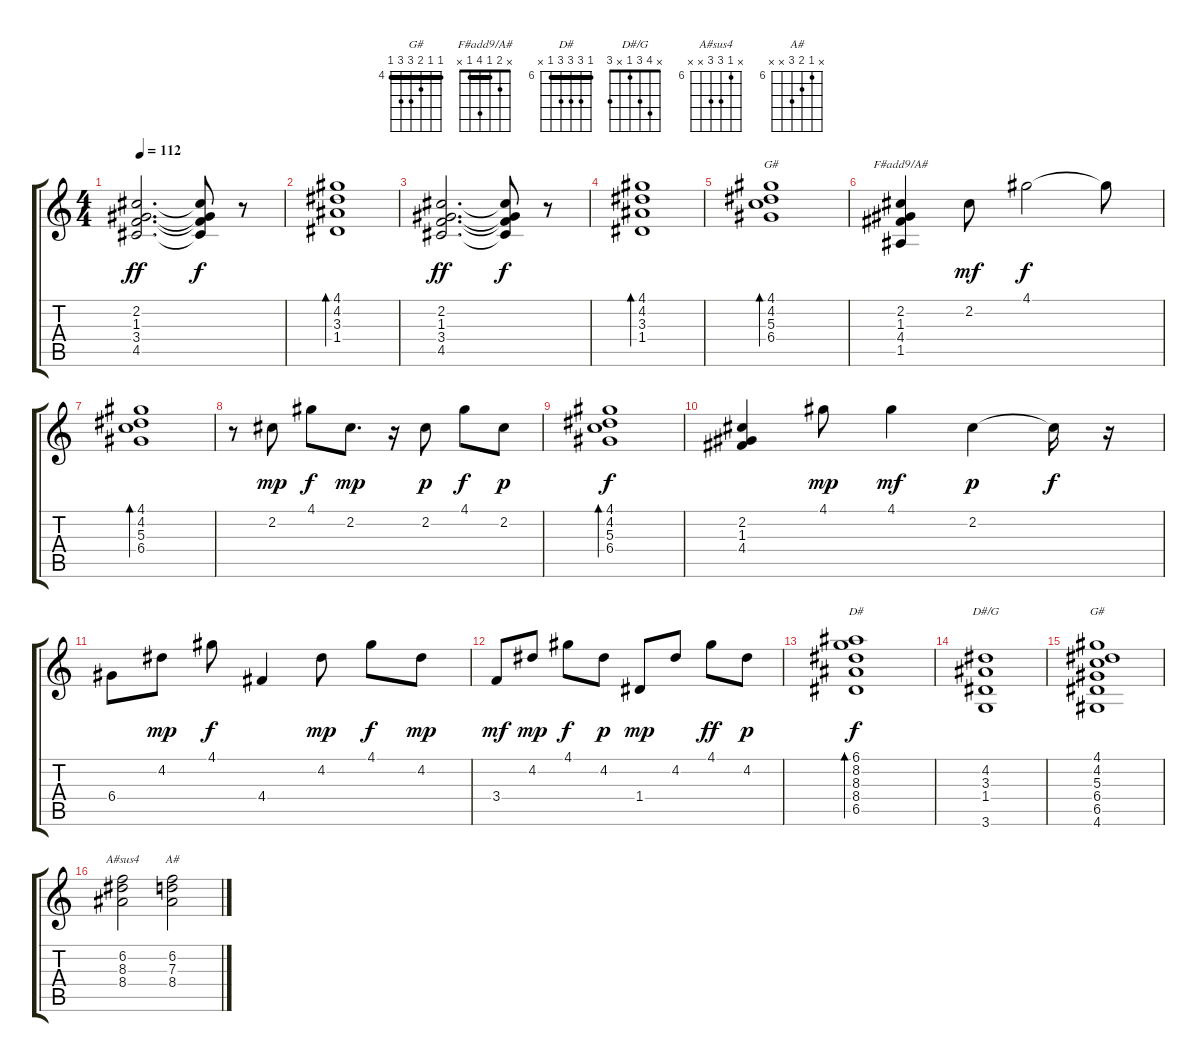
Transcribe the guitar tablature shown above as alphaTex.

\track "" {instrument electricguitarclean}
\staff {score tabs}
\tuning (E4 B3 G3 D3 A2 E2) {hide}
\chord ("G#" 4 4 5 6 x x) {firstfret 4 barre 4}
\chord ("F#add9/A#" x 2 1 4 1 x) {barre 1}
\chord ("D#" 6 8 8 8 6 x) {firstfret 6 barre 6}
\chord ("D#/G" x 4 3 1 x 3)
\chord ("G#" 4 4 5 6 6 4) {firstfret 4 barre 4}
\chord ("A#sus4" x 6 8 8 x x) {firstfret 6}
\chord ("A#" x 6 7 8 x x) {firstfret 6}
\ts (4 4)
\tempo 112
\clef g2
\ks c
(2.2 1.3 3.4 4.5).2{d dy ff} (2.2{t} 1.3{t} 3.4{t} 4.5{t}).8{dy f} r.8 |
(4.1 4.2 3.3 1.4).1{bd 60} |
(2.2 1.3 3.4 4.5).2{d dy ff} (2.2{t} 1.3{t} 3.4{t} 4.5{t}).8{dy f} r.8 |
(4.1 4.2 3.3 1.4).1{bd 60} |
(4.1 4.2 5.3 6.4).1{bd 60 ch "G#"} |
(2.2 1.3 4.4 1.5).4{ch "F#add9/A#"} 2.2.8{dy mf} 4.1.2{dy f} 4.1{t}.8 |
(4.1 4.2 5.3 6.4).1{bd 60} |
r.8 2.2.8{dy mp} 4.1.8{dy f} 2.2.8{d dy mp} r.16 2.2.8{dy p} 4.1.8{dy f} 2.2.8{dy p} |
(4.1 4.2 5.3 6.4).1{bd 60 dy f} |
(2.2 1.3 4.4).4 4.1.8{dy mp} 4.1.4{dy mf} 2.2.4{dy p} 2.2{t}.16{dy f} r.16 |
6.4.8 4.2.8{dy mp} 4.1.8{dy f} 4.4.4 4.2.8{dy mp} 4.1.8{dy f} 4.2.8{dy mp} |
3.4.8{dy mf} 4.2.8{dy mp} 4.1.8{dy f} 4.2.8{dy p} 1.4.8{dy mp} 4.2.8 4.1.8{dy ff} 4.2.8{dy p} |
(6.1 8.2 8.3 8.4 6.5).1{bd 60 ch "D#" dy f} |
(4.2 3.3 1.4 3.6).1{ch "D#/G"} |
(4.1 4.2 5.3 6.4 6.5 4.6).1{ch "G#"} |
(6.2 8.3 8.4).2{ch "A#sus4"} (6.2 7.3 8.4).2{ch "A#"}
